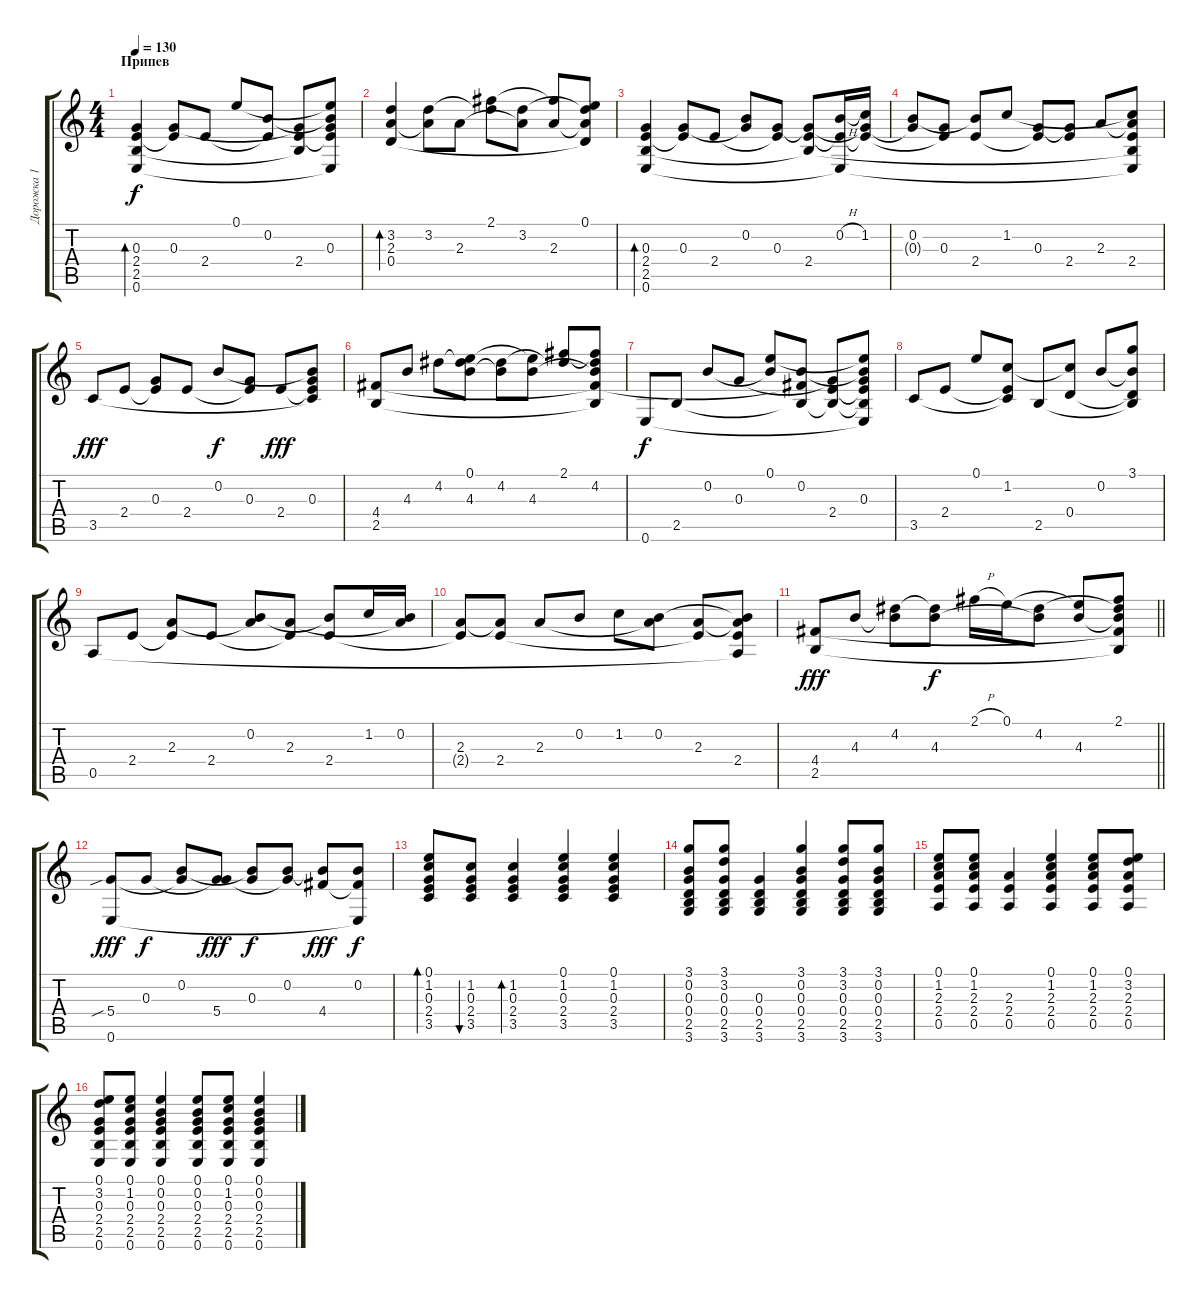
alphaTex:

\track ("Дорожка 1" "Дорожка 1") {instrument acousticguitarsteel}
\staff {score tabs}
\tuning (E4 B3 G3 D3 A2 E2) {hide}
\ts (4 4)
\section ("" "Припев")
\tempo 130
\clef g2
\ks c
(0.3 2.4 2.5 0.6).4{bd 60 dy f} (0.3 2.4{t}).8 2.4.8 0.1.8 (0.2 2.4{t}).8 (0.3{t} 2.4 2.5{t}).8 (0.1{t} 0.2{t} 0.3 2.4{t} 0.6{t}).8 |
(3.2 2.3 0.4).4{bd 60} (3.2 2.3{t}).8 2.3.8 (2.1 3.2{t}).8 (3.2 2.3{t}).8 (2.1{t} 2.3).8 (0.1 3.2{t} 2.3{t} 0.4{t}).8 |
(0.3 2.4 2.5 0.6).4{bd 60} (0.3 2.4{t}).8 2.4.8 (0.2 0.3{t}).8 (0.3 2.4{t}).8 (0.3{t} 2.4 2.5{t}).8 (0.2{h} 2.4{t} 0.6{t}).16 (1.2 0.3{t} 2.4{t}).16 |
(0.2 0.3{t}).8 (0.3 2.4{t}).8 (0.2{t} 2.4).8 1.2.8 (0.3 2.4{t}).8 (0.3{t} 2.4).8 2.3.8 (1.2{t} 2.3{t} 2.4 2.5{t} 0.6{t}).8 |
3.5.8{dy fff} 2.4.8 (0.3 2.4{t}).8 2.4.8 0.2.8{dy f} (0.3 2.4{t}).8 2.4.8{dy fff} (0.2{t} 0.3 2.4{t} 3.5{t}).8 |
(4.4 2.5).8 4.3.8 4.2.8 (0.1 4.2{t} 4.3).8 (4.2 4.3{t}).8 (0.1{t} 4.3).8 (2.1 4.2{t}).8 (2.1{t} 4.2 4.3{t} 4.4{t} 2.5{t}).8 |
0.6.8{dy f} 2.5.8 0.2.8 0.3.8 (0.1 0.2{t}).8 (0.2 4.4{t} 2.5{t}).8 (0.3{t} 2.4 2.5{t}).8 (0.1{t} 0.2{t} 0.3 2.4{t} 2.5{t} 0.6{t}).8 |
3.5.8 2.4.8 0.1.8 (1.2 2.4{t} 3.5{t}).8 2.5.8 (1.2{t} 0.4).8 0.2.8 (3.1 0.2{t} 0.4{t} 2.5{t}).8 |
0.5.8 2.4.8 (2.3 2.4{t}).8 2.4.8 (0.2 2.3{t}).8 (2.3 2.4{t}).8 (0.2{t} 2.4).8 1.2.16 (0.2 2.3{t}).16 |
(2.3 2.4{t}).8 (2.3{t} 2.4).8 2.3.8 0.2.8 1.2.8 (0.2 2.3{t}).8 (2.3 2.4{t}).8 (0.2{t} 2.3{t} 2.4 0.5{t}).8 |
\barLineRight lightlight
(4.4 2.5).8{dy fff} 4.3.8 (4.2 4.3{t}).8 (4.2{t} 4.3).8{dy f} 2.1{h}.16 0.1.16 (4.2 4.3{t}).8 (0.1{t} 4.3).8 (2.1 4.2{t} 4.3{t} 4.4{t} 2.5{t}).8 |
(5.4{sib} 0.6).8{dy fff} 0.3.8{dy f} (0.2 5.4{t}).8 (0.3{t} 5.4).8{dy fff} (0.2{t} 0.3).8{dy f} (0.2 5.4{t}).8 (0.2{t} 4.4).8{dy fff} (0.2 4.4{t} 0.6{t}).8{dy f} |
(0.1 1.2 0.3 2.4 3.5).8{bd 60} (1.2 0.3 2.4 3.5).8{bu 60} (1.2 0.3 2.4 3.5).4{bd 60} (0.1 1.2 0.3 2.4 3.5).4 (0.1 1.2 0.3 2.4 3.5).4 |
(3.1 0.2 0.3 0.4 2.5 3.6).8 (3.1 3.2 0.3 0.4 2.5 3.6).8 (0.3 0.4 2.5 3.6).4 (3.1 0.2 0.3 0.4 2.5 3.6).4 (3.1 3.2 0.3 0.4 2.5 3.6).8 (3.1 0.2 0.3 0.4 2.5 3.6).8 |
(0.1 1.2 2.3 2.4 0.5).8 (0.1 1.2 2.3 2.4 0.5).8 (2.3 2.4 0.5).4 (0.1 1.2 2.3 2.4 0.5).4 (0.1 1.2 2.3 2.4 0.5).8 (0.1 3.2 2.3 2.4 0.5).8 |
(0.1 3.2 0.3 2.4 2.5 0.6).8 (0.1 1.2 0.3 2.4 2.5 0.6).8 (0.1 0.2 0.3 2.4 2.5 0.6).4 (0.1 0.2 0.3 2.4 2.5 0.6).8 (0.1 1.2 0.3 2.4 2.5 0.6).8 (0.1 0.2 0.3 2.4 2.5 0.6).4
